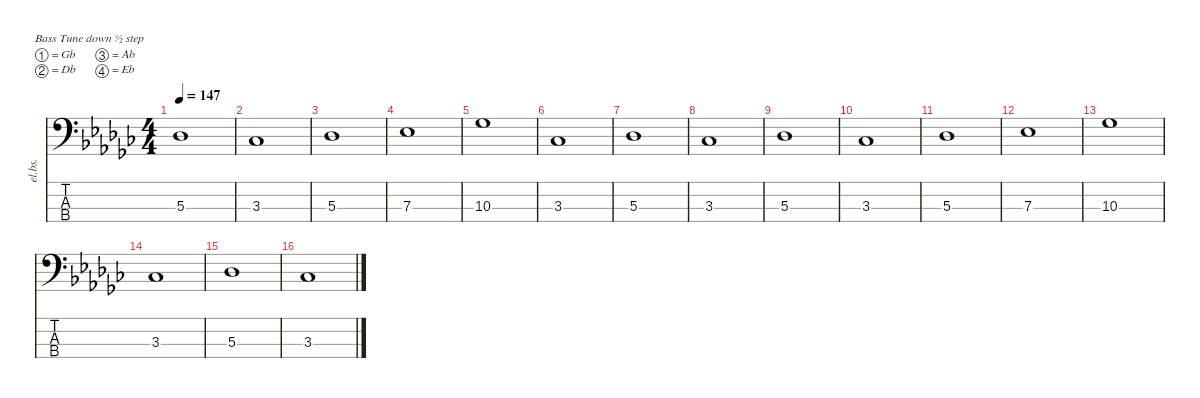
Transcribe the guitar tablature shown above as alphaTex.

\defaultSystemsLayout 8
\hideDynamics
\bracketExtendMode nobrackets
\otherSystemsTrackNameOrientation horizontal
\track ("Bass" "el.bs.") {instrument electricbassfinger}
\staff {score tabs}
\tuning (Gb2 Db2 Ab1 Eb1)
\ts (4 4)
\tempo 147
\clef f4
\ks ebminor
5.3{acc b}.1{dy f beam Down} |
3.3{acc b}.1{beam Up} |
5.3{acc b}.1{beam Down} |
7.3{acc b}.1{beam Down} |
10.3{acc b}.1{beam Down} |
3.3{acc b}.1{beam Up} |
5.3{acc b}.1{beam Down} |
3.3{acc b}.1{beam Up} |
5.3{acc b}.1{beam Down} |
3.3{acc b}.1{beam Up} |
5.3{acc b}.1{beam Down} |
7.3{acc b}.1{beam Down} |
10.3{acc b}.1{beam Down} |
3.3{acc b}.1{beam Up} |
5.3{acc b}.1{beam Down} |
3.3{acc b}.1{beam Up}
